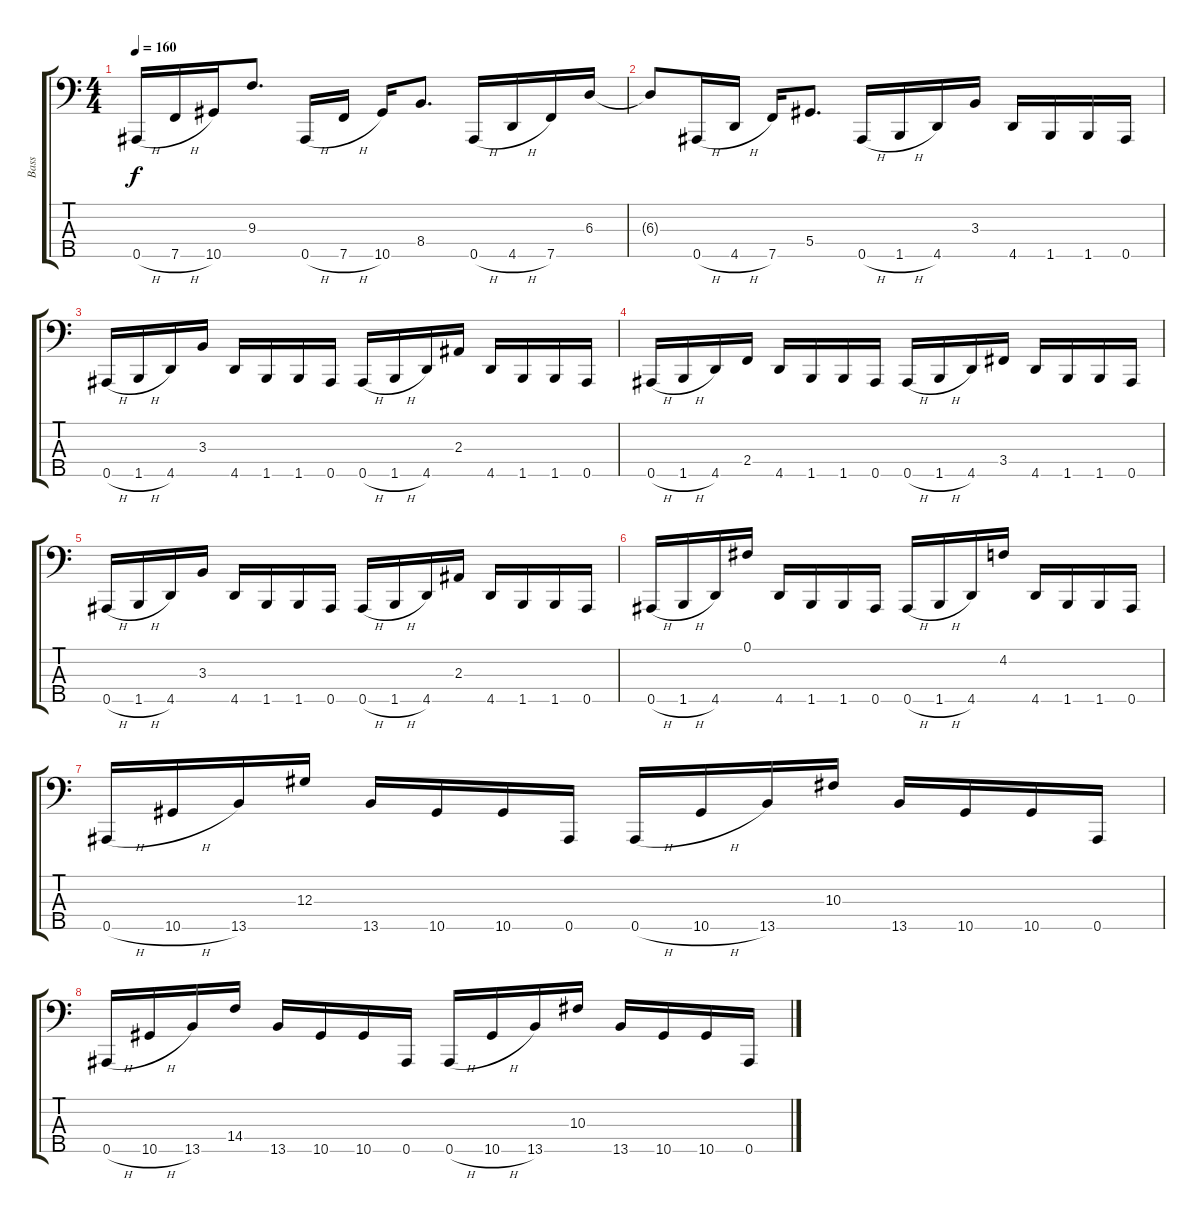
\track ("Bass" "Bass") {instrument electricbasspick}
\staff {score tabs}
\tuning (Gb2 Db2 Ab1 Eb1 Bb0) {hide}
\ts (4 4)
\tempo 160
\clef f4
\ks c
0.5{h}.16{dy f} 7.5{h}.16 10.5.16 9.3.8{d} 0.5{h}.16 7.5{h}.16 10.5.16 8.4.8{d} 0.5{h}.16 4.5{h}.16 7.5.16 6.3.16 |
6.3{t}.8 0.5{h}.16 4.5{h}.16 7.5.16 5.4.8{d} 0.5{h}.16 1.5{h}.16 4.5.16 3.3.16 4.5.16 1.5.16 1.5.16 0.5.16 |
0.5{h}.16 1.5{h}.16 4.5.16 3.3.16 4.5.16 1.5.16 1.5.16 0.5.16 0.5{h}.16 1.5{h}.16 4.5.16 2.3.16 4.5.16 1.5.16 1.5.16 0.5.16 |
0.5{h}.16 1.5{h}.16 4.5.16 2.4.16 4.5.16 1.5.16 1.5.16 0.5.16 0.5{h}.16 1.5{h}.16 4.5.16 3.4.16 4.5.16 1.5.16 1.5.16 0.5.16 |
0.5{h}.16 1.5{h}.16 4.5.16 3.3.16 4.5.16 1.5.16 1.5.16 0.5.16 0.5{h}.16 1.5{h}.16 4.5.16 2.3.16 4.5.16 1.5.16 1.5.16 0.5.16 |
0.5{h}.16 1.5{h}.16 4.5.16 0.1.16 4.5.16 1.5.16 1.5.16 0.5.16 0.5{h}.16 1.5{h}.16 4.5.16 4.2.16 4.5.16 1.5.16 1.5.16 0.5.16 |
0.5{h}.16 10.5{h}.16 13.5.16 12.3.16 13.5.16 10.5.16 10.5.16 0.5.16 0.5{h}.16 10.5{h}.16 13.5.16 10.3.16 13.5.16 10.5.16 10.5.16 0.5.16 |
0.5{h}.16 10.5{h}.16 13.5.16 14.4.16 13.5.16 10.5.16 10.5.16 0.5.16 0.5{h}.16 10.5{h}.16 13.5.16 10.3.16 13.5.16 10.5.16 10.5.16 0.5.16
